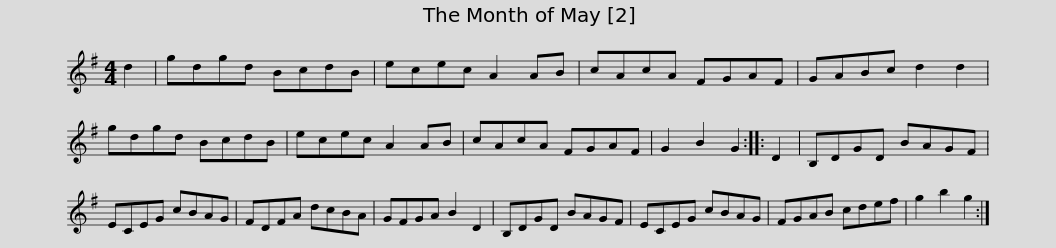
X:1
L:1/8
M:4/4
I:linebreak $
K:G
V:1 treble
V:1
 d2 | gdgd BcdB | ecec A2 AB | cAcA FGAF | GABc d2 d2 | %5
 gdgd BcdB | ecec A2 AB |$ cAcA FGAF | G2 B2 G2 :: D2 | %10
 B,DGD BAGF | ECEG cBAG | FDFA dcBA | GFGA B2 D2 |$ B,DGD BAGF | %15
 ECEG cBAG | FGAB cdef | g2 b2 g2 :| %18
